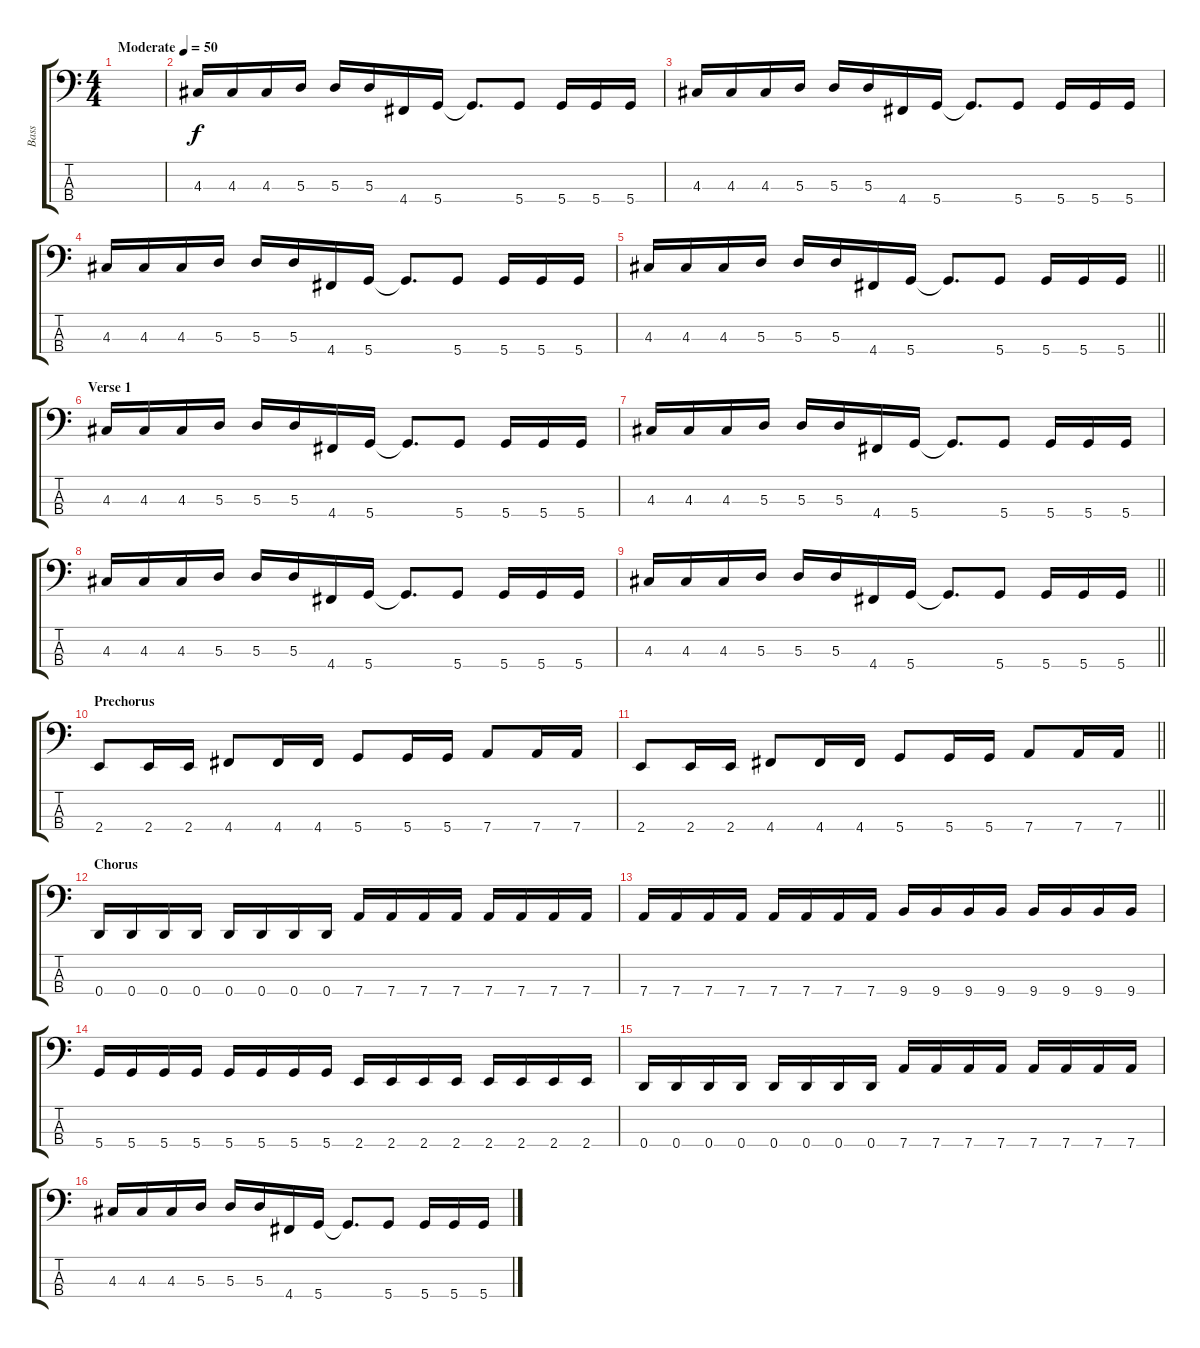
\track ("Bass" "Bass") {instrument electricbassfinger}
\staff {score tabs}
\tuning (G2 D2 A1 D1) {hide}
\ts (4 4)
\tempo (50 "Moderate")
\clef f4
\ks c
|
4.3.16 4.3.16 4.3.16 5.3.16 5.3.16 5.3.16 4.4.16 5.4.16 5.4{t}.8{d} 5.4.8 5.4.16 5.4.16 5.4.16 |
4.3.16 4.3.16 4.3.16 5.3.16 5.3.16 5.3.16 4.4.16 5.4.16 5.4{t}.8{d} 5.4.8 5.4.16 5.4.16 5.4.16 |
4.3.16 4.3.16 4.3.16 5.3.16 5.3.16 5.3.16 4.4.16 5.4.16 5.4{t}.8{d} 5.4.8 5.4.16 5.4.16 5.4.16 |
\barLineRight lightlight
4.3.16 4.3.16 4.3.16 5.3.16 5.3.16 5.3.16 4.4.16 5.4.16 5.4{t}.8{d} 5.4.8 5.4.16 5.4.16 5.4.16 |
\section ("" "Verse 1")
4.3.16 4.3.16 4.3.16 5.3.16 5.3.16 5.3.16 4.4.16 5.4.16 5.4{t}.8{d} 5.4.8 5.4.16 5.4.16 5.4.16 |
4.3.16 4.3.16 4.3.16 5.3.16 5.3.16 5.3.16 4.4.16 5.4.16 5.4{t}.8{d} 5.4.8 5.4.16 5.4.16 5.4.16 |
4.3.16 4.3.16 4.3.16 5.3.16 5.3.16 5.3.16 4.4.16 5.4.16 5.4{t}.8{d} 5.4.8 5.4.16 5.4.16 5.4.16 |
\barLineRight lightlight
4.3.16 4.3.16 4.3.16 5.3.16 5.3.16 5.3.16 4.4.16 5.4.16 5.4{t}.8{d} 5.4.8 5.4.16 5.4.16 5.4.16 |
\section ("" "Prechorus")
2.4.8 2.4.16 2.4.16 4.4.8 4.4.16 4.4.16 5.4.8 5.4.16 5.4.16 7.4.8 7.4.16 7.4.16 |
\barLineRight lightlight
2.4.8 2.4.16 2.4.16 4.4.8 4.4.16 4.4.16 5.4.8 5.4.16 5.4.16 7.4.8 7.4.16 7.4.16 |
\section ("" "Chorus")
0.4.16 0.4.16 0.4.16 0.4.16 0.4.16 0.4.16 0.4.16 0.4.16 7.4.16 7.4.16 7.4.16 7.4.16 7.4.16 7.4.16 7.4.16 7.4.16 |
7.4.16 7.4.16 7.4.16 7.4.16 7.4.16 7.4.16 7.4.16 7.4.16 9.4.16 9.4.16 9.4.16 9.4.16 9.4.16 9.4.16 9.4.16 9.4.16 |
5.4.16 5.4.16 5.4.16 5.4.16 5.4.16 5.4.16 5.4.16 5.4.16 2.4.16 2.4.16 2.4.16 2.4.16 2.4.16 2.4.16 2.4.16 2.4.16 |
0.4.16 0.4.16 0.4.16 0.4.16 0.4.16 0.4.16 0.4.16 0.4.16 7.4.16 7.4.16 7.4.16 7.4.16 7.4.16 7.4.16 7.4.16 7.4.16 |
4.3.16 4.3.16 4.3.16 5.3.16 5.3.16 5.3.16 4.4.16 5.4.16 5.4{t}.8{d} 5.4.8 5.4.16 5.4.16 5.4.16
